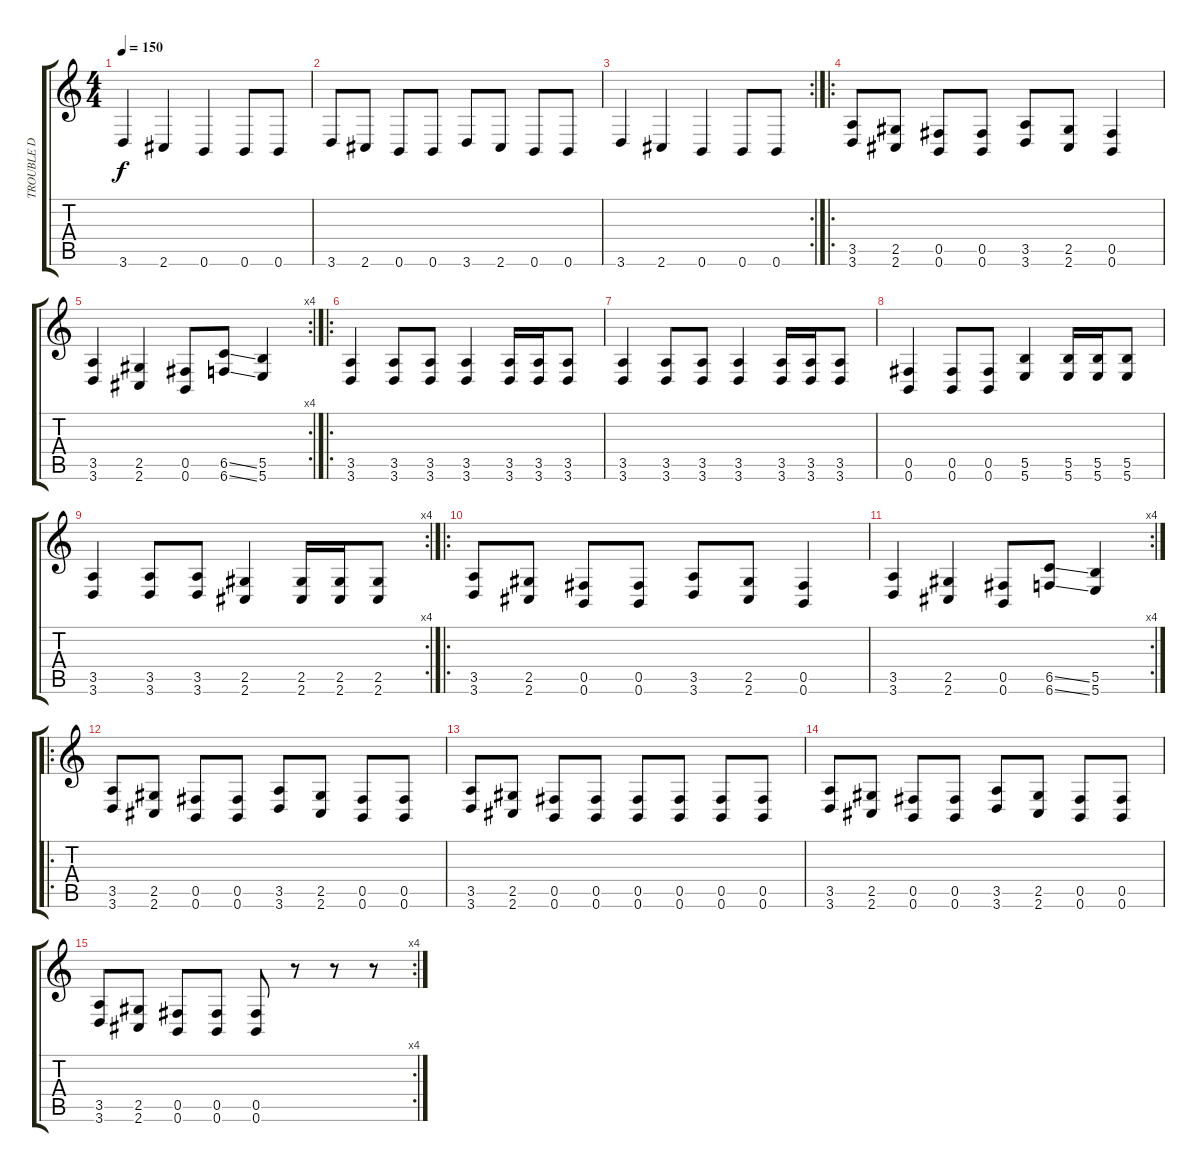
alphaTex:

\track ("TROUBLE D" "TROUBLE D") {instrument electricbassfinger}
\staff {score tabs}
\tuning (Db4 Ab3 E3 B2 Gb2 B1) {hide}
\ts (4 4)
\tempo 150
\clef g2
\ks c
3.6.4{dy f} 2.6.4 0.6.4 0.6.8 0.6.8 |
3.6.8 2.6.8 0.6.8 0.6.8 3.6.8 2.6.8 0.6.8 0.6.8 |
\rc 2
3.6.4 2.6.4 0.6.4 0.6.8 0.6.8 |
\ro
(3.5 3.6).8 (2.5 2.6).8 (0.5 0.6).8 (0.5 0.6).8 (3.5 3.6).8 (2.5 2.6).8 (0.5 0.6).4 |
\rc 4
(3.5 3.6).4 (2.5 2.6).4 (0.5 0.6).8 (6.5{ss} 6.6{ss}).8 (5.5 5.6).4 |
\ro
(3.5 3.6).4 (3.5 3.6).8 (3.5 3.6).8 (3.5 3.6).4 (3.5 3.6).16 (3.5 3.6).16 (3.5 3.6).8 |
(3.5 3.6).4 (3.5 3.6).8 (3.5 3.6).8 (3.5 3.6).4 (3.5 3.6).16 (3.5 3.6).16 (3.5 3.6).8 |
(0.5 0.6).4 (0.5 0.6).8 (0.5 0.6).8 (5.5 5.6).4 (5.5 5.6).16 (5.5 5.6).16 (5.5 5.6).8 |
\rc 4
(3.5 3.6).4 (3.5 3.6).8 (3.5 3.6).8 (2.5 2.6).4 (2.5 2.6).16 (2.5 2.6).16 (2.5 2.6).8 |
\ro
(3.5 3.6).8 (2.5 2.6).8 (0.5 0.6).8 (0.5 0.6).8 (3.5 3.6).8 (2.5 2.6).8 (0.5 0.6).4 |
\rc 4
(3.5 3.6).4 (2.5 2.6).4 (0.5 0.6).8 (6.5{ss} 6.6{ss}).8 (5.5 5.6).4 |
\ro
(3.5 3.6).8 (2.5 2.6).8 (0.5 0.6).8 (0.5 0.6).8 (3.5 3.6).8 (2.5 2.6).8 (0.5 0.6).8 (0.5 0.6).8 |
(3.5 3.6).8 (2.5 2.6).8 (0.5 0.6).8 (0.5 0.6).8 (0.5 0.6).8 (0.5 0.6).8 (0.5 0.6).8 (0.5 0.6).8 |
(3.5 3.6).8 (2.5 2.6).8 (0.5 0.6).8 (0.5 0.6).8 (3.5 3.6).8 (2.5 2.6).8 (0.5 0.6).8 (0.5 0.6).8 |
\rc 4
(3.5 3.6).8 (2.5 2.6).8 (0.5 0.6).8 (0.5 0.6).8 (0.5 0.6).8 r.8 r.8 r.8
